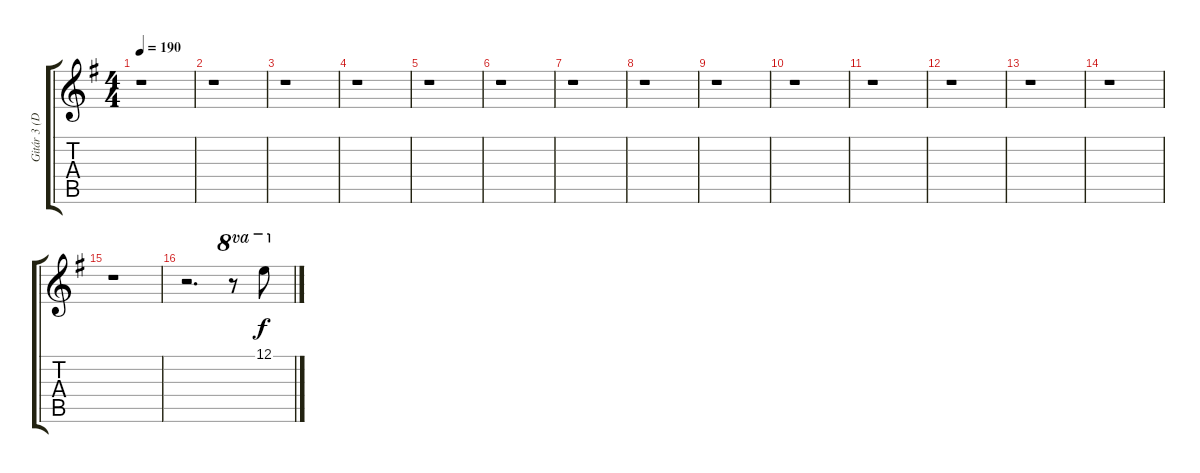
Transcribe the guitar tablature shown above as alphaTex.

\track ("Gitár 3 (Dave Murray)" "Gitár 3 (D") {instrument distortionguitar}
\staff {score tabs}
\tuning (E4 B3 G3 D3 A2 E2) {hide}
\ts (4 4)
\tempo 190
\clef g2
\ks g
r.1{dy f} |
r.1 |
r.1 |
r.1 |
r.1 |
r.1 |
r.1 |
r.1 |
r.1 |
r.1 |
r.1 |
r.1 |
r.1 |
r.1 |
r.1 |
r.2{d} r.8{ot 8va} 12.1.8{ot 8va}
